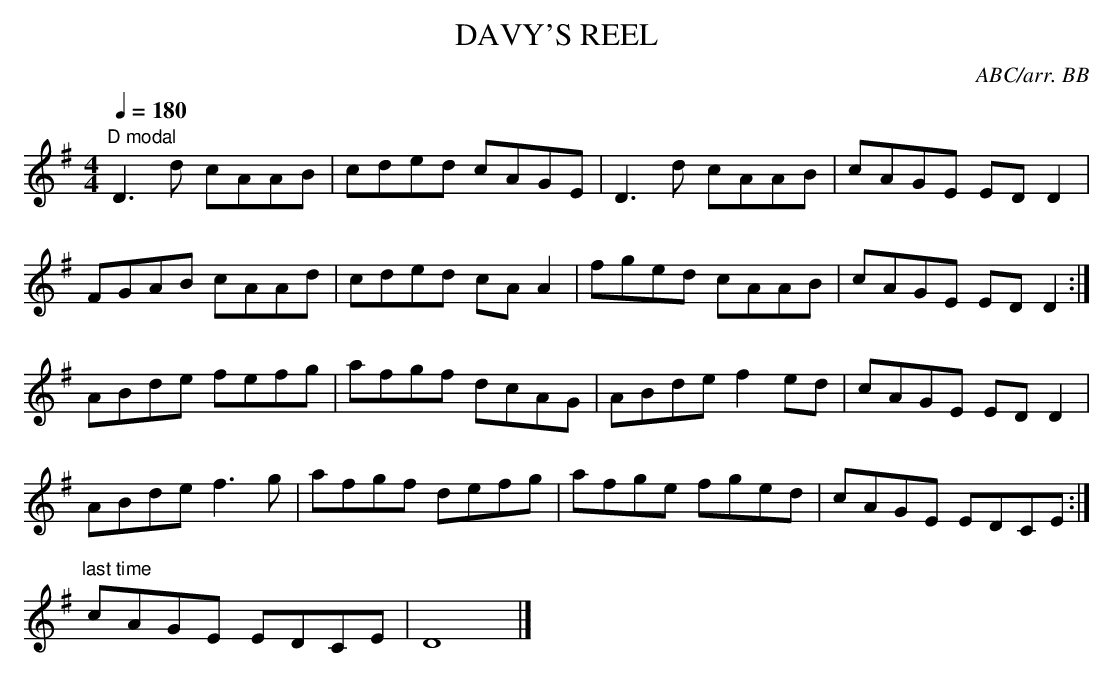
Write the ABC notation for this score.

X:1
T:DAVY'S REEL
C:ABC/arr. BB
Q:1/4=180
L:1/8
M:4/4
K:G
"D modal"
D3d cAAB|cded cAGE|D3d cAAB|cAGE ED D2|
FGAB cAAd|cded cA A2|fged cAAB|cAGE ED D2 :|
ABde fefg|afgf dcAG|ABde f2 ed|cAGE ED D2|
ABde f3g|afgf defg|afge fged|cAGE EDCE :|
"last time" cAGE EDCE|D8|]
